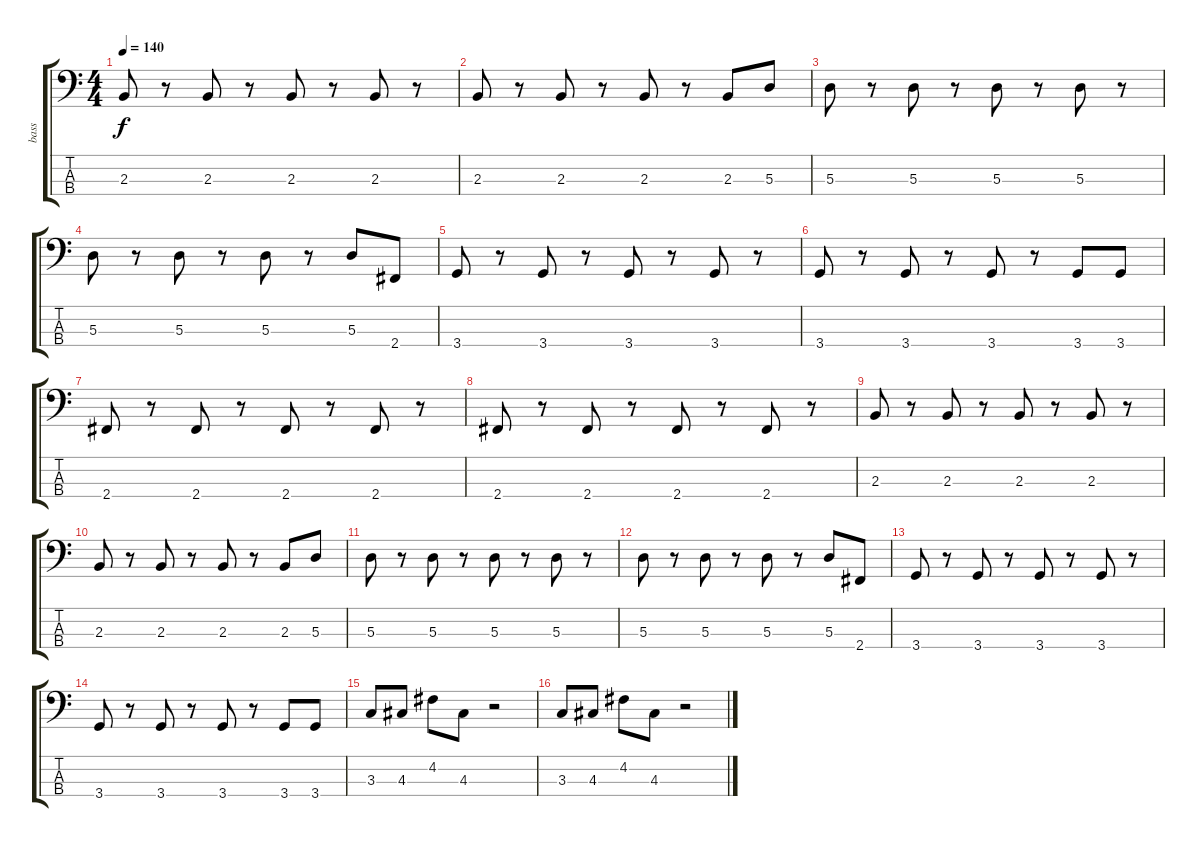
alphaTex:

\track ("bass" "bass") {instrument slapbass2}
\staff {score tabs}
\tuning (G2 D2 A1 E1) {hide}
\ts (4 4)
\tempo 140
\clef f4
\ks c
2.3.8{dy f} r.8 2.3.8 r.8 2.3.8 r.8 2.3.8 r.8 |
2.3.8 r.8 2.3.8 r.8 2.3.8 r.8 2.3.8 5.3.8 |
5.3.8 r.8 5.3.8 r.8 5.3.8 r.8 5.3.8 r.8 |
5.3.8 r.8 5.3.8 r.8 5.3.8 r.8 5.3.8 2.4.8 |
3.4.8 r.8 3.4.8 r.8 3.4.8 r.8 3.4.8 r.8 |
3.4.8 r.8 3.4.8 r.8 3.4.8 r.8 3.4.8 3.4.8 |
2.4.8 r.8 2.4.8 r.8 2.4.8 r.8 2.4.8 r.8 |
2.4.8 r.8 2.4.8 r.8 2.4.8 r.8 2.4.8 r.8 |
2.3.8 r.8 2.3.8 r.8 2.3.8 r.8 2.3.8 r.8 |
2.3.8 r.8 2.3.8 r.8 2.3.8 r.8 2.3.8 5.3.8 |
5.3.8 r.8 5.3.8 r.8 5.3.8 r.8 5.3.8 r.8 |
5.3.8 r.8 5.3.8 r.8 5.3.8 r.8 5.3.8 2.4.8 |
3.4.8 r.8 3.4.8 r.8 3.4.8 r.8 3.4.8 r.8 |
3.4.8 r.8 3.4.8 r.8 3.4.8 r.8 3.4.8 3.4.8 |
3.3.8 4.3.8 4.2.8 4.3.8 r.2 |
3.3.8 4.3.8 4.2.8 4.3.8 r.2
